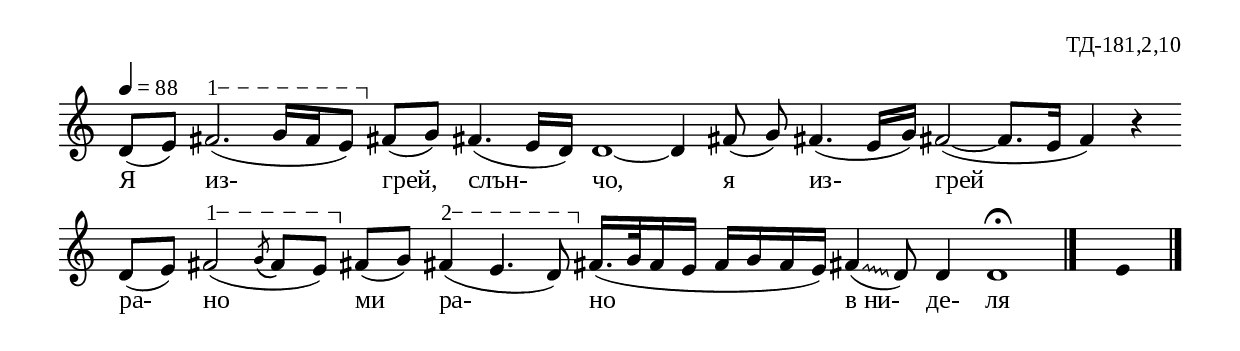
%{
sva_181_2_10
%}

\include "td-preamble.ly"

\score {
\relative c' {
\tempo 4 = 88
%\time 2/4
\cadenzaOn
d8([ e)] 
\varA
fis2.\startTextSpan( g16[ fis e8\stopTextSpan]) 
fis!8([ g]) fis!4.( e16[ d]) d1~ d4 fis!8( g]) 
fis!4.( e16[ g]) fis!2(~ fis8.[ e16] fis4) r4
\bar "" \break
d8([ e]) 
\varA
fis!2\startTextSpan( \grace { \stdB g8\( \stdE } fis\)[ e\stopTextSpan]) 
fis!8([ g]) 
\varB
fis!4\startTextSpan( e4. d8\stopTextSpan)
fis!16.([ g32 fis16 e] fis[ g fis e]) 
\override Glissando #'style = #'zigzag
fis!4(\glissando d8) d4 d1\fermata
 \bar "|." 
s4 \fixB e \fixC 
 \bar "|."  
}
\addlyrics { Я из- грей, слън- чо, я из- грей ра- но ми ра- но "в ни-" де- ля 
 }
%
\layout {
   \context { 
	    \Staff \remove "Time_signature_engraver" } 
  indent = #0
  line-width = 190\mm
  ragged-right=##f
}
%
\midi { 
	\context {
		\Score tempoWholesPerMinute = #(ly:make-moment 88 4)
		}
	}
}
%
\header{
  opus = "ТД-181,2,10"
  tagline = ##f
}


